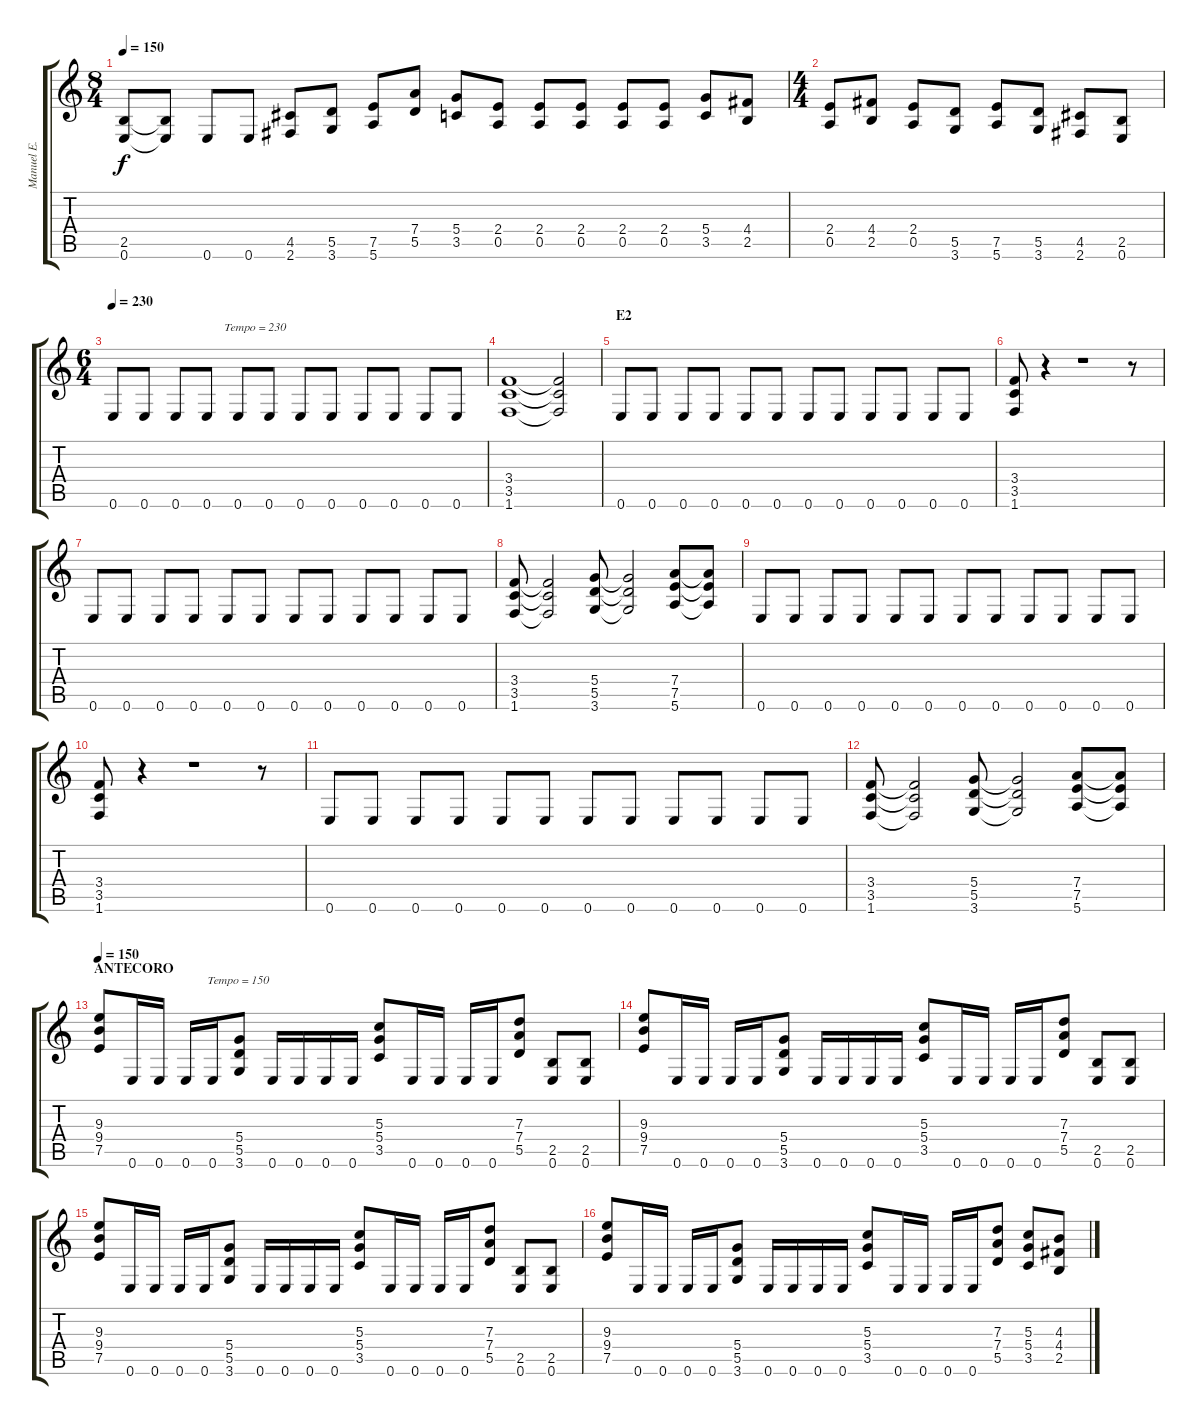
\track ("Manuel E. (Gtr2)" "Manuel E. ") {instrument distortionguitar}
\staff {score tabs}
\tuning (E4 B3 G3 D3 A2 E2) {hide}
\ts (8 4)
\tempo 150
\clef g2
\ks c
(2.5 0.6).8{dy f} (2.5{t} 0.6{t}).8 0.6.8 0.6.8 (4.5 2.6).8 (5.5 3.6).8 (7.5 5.6).8 (7.4 5.5).8 (5.4 3.5).8 (2.4 0.5).8 (2.4 0.5).8 (2.4 0.5).8 (2.4 0.5).8 (2.4 0.5).8 (5.4 3.5).8 (4.4 2.5).8 |
\ts (4 4)
(2.4 0.5).8 (4.4 2.5).8 (2.4 0.5).8 (5.5 3.6).8 (7.5 5.6).8 (5.5 3.6).8 (4.5 2.6).8 (2.5 0.6).8 |
\ts (6 4)
\tempo 230
0.6.8{txt "                                     Tempo = 230"} 0.6.8 0.6.8 0.6.8 0.6.8 0.6.8 0.6.8 0.6.8 0.6.8 0.6.8 0.6.8 0.6.8 |
(3.4 3.5 1.6).1 (3.4{t} 3.5{t} 1.6{t}).2 |
\section ("" "E2")
0.6.8 0.6.8 0.6.8 0.6.8 0.6.8 0.6.8 0.6.8 0.6.8 0.6.8 0.6.8 0.6.8 0.6.8 |
(3.4 3.5 1.6).8 r.4 r.1 r.8 |
0.6.8 0.6.8 0.6.8 0.6.8 0.6.8 0.6.8 0.6.8 0.6.8 0.6.8 0.6.8 0.6.8 0.6.8 |
(3.4 3.5 1.6).8 (3.4{t} 3.5{t} 1.6{t}).2 (5.4 5.5 3.6).8 (5.4{t} 5.5{t} 3.6{t}).2 (7.4 7.5 5.6).8 (7.4{t} 7.5{t} 5.6{t}).8 |
0.6.8 0.6.8 0.6.8 0.6.8 0.6.8 0.6.8 0.6.8 0.6.8 0.6.8 0.6.8 0.6.8 0.6.8 |
(3.4 3.5 1.6).8 r.4 r.1 r.8 |
0.6.8 0.6.8 0.6.8 0.6.8 0.6.8 0.6.8 0.6.8 0.6.8 0.6.8 0.6.8 0.6.8 0.6.8 |
(3.4 3.5 1.6).8 (3.4{t} 3.5{t} 1.6{t}).2 (5.4 5.5 3.6).8 (5.4{t} 5.5{t} 3.6{t}).2 (7.4 7.5 5.6).8 (7.4{t} 7.5{t} 5.6{t}).8 |
\section ("" "ANTECORO")
\tempo 150
(9.3 9.4 7.5).8{txt "                                    Tempo = 150"} 0.6.16 0.6.16 0.6.16 0.6.16 (5.4 5.5 3.6).8 0.6.16 0.6.16 0.6.16 0.6.16 (5.3 5.4 3.5).8 0.6.16 0.6.16 0.6.16 0.6.16 (7.3 7.4 5.5).8 (2.5 0.6).8 (2.5 0.6).8 |
(9.3 9.4 7.5).8 0.6.16 0.6.16 0.6.16 0.6.16 (5.4 5.5 3.6).8 0.6.16 0.6.16 0.6.16 0.6.16 (5.3 5.4 3.5).8 0.6.16 0.6.16 0.6.16 0.6.16 (7.3 7.4 5.5).8 (2.5 0.6).8 (2.5 0.6).8 |
(9.3 9.4 7.5).8 0.6.16 0.6.16 0.6.16 0.6.16 (5.4 5.5 3.6).8 0.6.16 0.6.16 0.6.16 0.6.16 (5.3 5.4 3.5).8 0.6.16 0.6.16 0.6.16 0.6.16 (7.3 7.4 5.5).8 (2.5 0.6).8 (2.5 0.6).8 |
(9.3 9.4 7.5).8 0.6.16 0.6.16 0.6.16 0.6.16 (5.4 5.5 3.6).8 0.6.16 0.6.16 0.6.16 0.6.16 (5.3 5.4 3.5).8 0.6.16 0.6.16 0.6.16 0.6.16 (7.3 7.4 5.5).8 (5.3 5.4 3.5).8 (4.3 4.4 2.5).8
